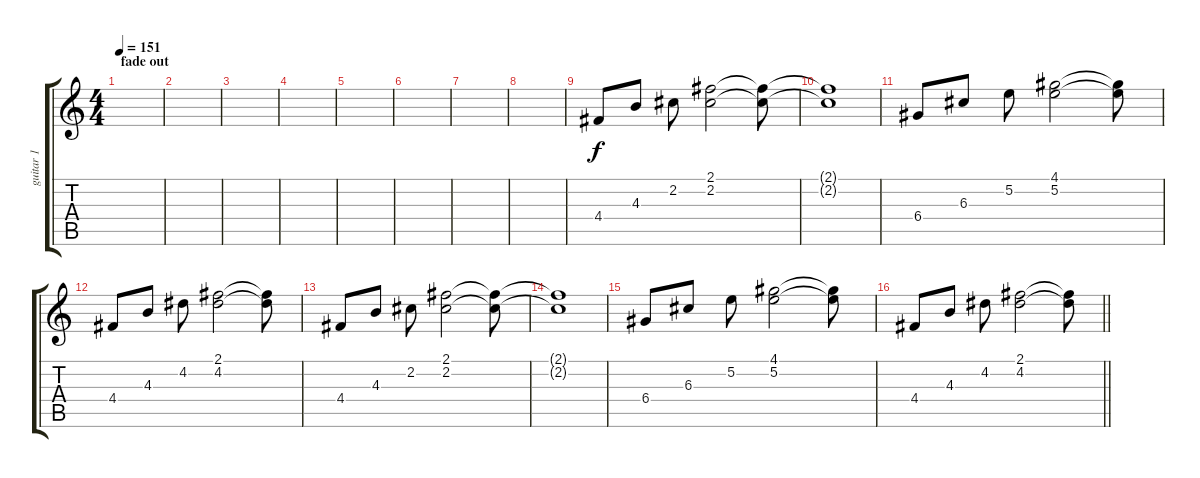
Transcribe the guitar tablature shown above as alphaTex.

\track ("guitar 1" "guitar 1") {instrument electricguitarclean}
\staff {score tabs}
\tuning (E4 B3 G3 D3 A2 E2) {hide}
\ts (4 4)
\section ("" "fade out")
\tempo 151
\clef g2
\ks c
|
|
|
|
|
|
|
|
4.4.8{volume 15 balance 8 instrument acousticguitarsteel} 4.3.8 2.2.8 (2.1 2.2).2 (2.1{t} 2.2{t}).8 |
(2.1{t} 2.2{t}).1{volume 8} |
6.4.8 6.3.8 5.2.8 (4.1 5.2).2 (4.1{t} 5.2{t}).8 |
4.4.8 4.3.8 4.2.8 (2.1 4.2).2 (2.1{t} 4.2{t}).8 |
4.4.8 4.3.8 2.2.8 (2.1 2.2).2 (2.1{t} 2.2{t}).8 |
(2.1{t} 2.2{t}).1{volume 0} |
6.4.8 6.3.8 5.2.8 (4.1 5.2).2 (4.1{t} 5.2{t}).8 |
\barLineRight lightlight
4.4.8 4.3.8 4.2.8 (2.1 4.2).2 (2.1{t} 4.2{t}).8
